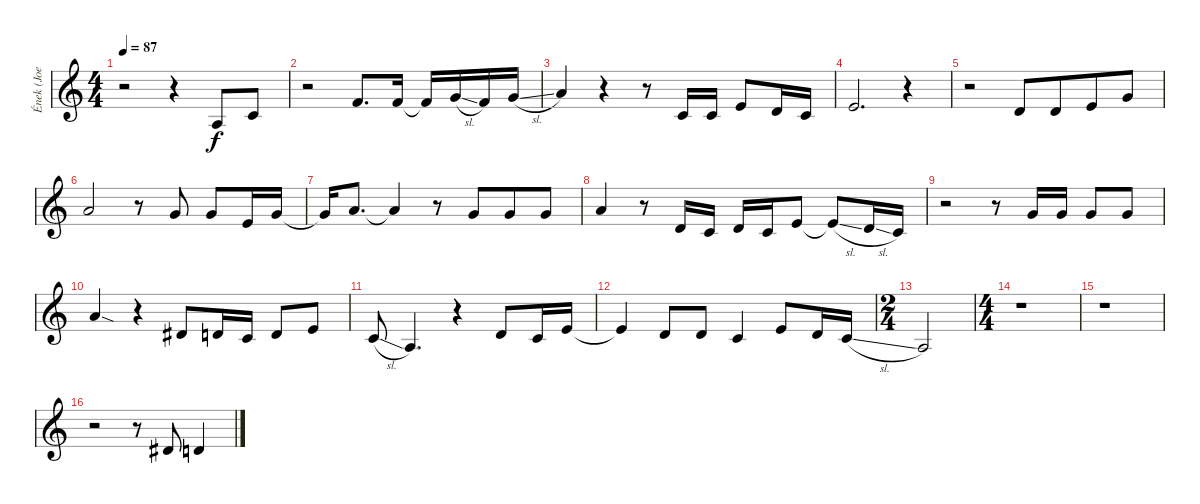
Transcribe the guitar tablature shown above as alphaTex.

\track ("Ének (Joe Lynn Turner)" "Ének (Joe ") {instrument lead2sawtooth}
\staff {score}
\tuning (E4 B3 G3 D3 A2 E2) {hide}
\ts (4 4)
\tempo 87
\clef g2
\ks c
r.2{dy f} r.4 2.3.8 1.2.8 |
r.2 1.1.8{d} 1.1.16 1.1{t}.16 3.1{sl}.16 1.1.16 3.1{sl}.16 |
5.1.4 r.4 r.8 1.2.16 1.2.16 0.1.8 3.2.16 1.2.16 |
0.1.2{d} r.4 |
r.2 3.2.8 3.2.8{beam merge} 0.1.8 3.1.8 |
5.1.2 r.8 3.1.8 3.1.8 0.1.16 3.1.16 |
3.1{t}.16 5.1.8{d} 5.1{t}.4 r.8 3.1.8{beam merge} 3.1.8 3.1.8 |
5.1.4 r.8 3.2.16 1.2.16 3.2.16 1.2.16 5.2.8 5.2{sl t}.8 3.2{sl}.16 1.2.16 |
r.2 r.8 3.1.16 3.1.16 3.1.8 3.1.8 |
5.1{sod}.4 r.4 4.2.8 3.2.16 1.2.16 3.2.8 5.2.8 |
5.3{sl}.8 2.3.4{d} r.4 3.2.8 1.2.16 5.2.16 |
5.2{t}.4 3.2.8 3.2.8 1.2.4 0.1.8 3.2.16 5.3{sl}.16 |
\ts (2 4)
2.3.2 |
\ts (4 4)
r.1 |
r.1 |
r.2 r.8 4.2.8 3.2.4
